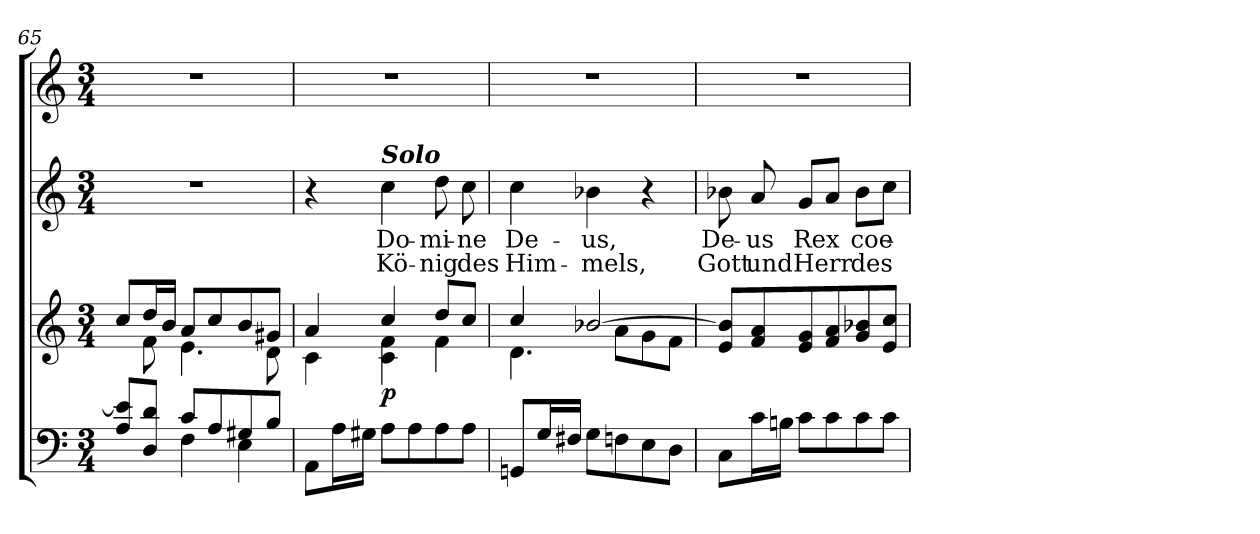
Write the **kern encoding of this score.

**kern	**kern	**dynam	**kern	**text	**text	**kern
*part3	*part3	*part3	*part2	*part2	*part2	*part1
*staff4	*staff3	*staff3/4	*staff2	*staff2	*staff2	*staff1
*clefF4	*clefG2	*	*clefG2	*	*	*clefG2
*k[]	*k[]	*	*k[]	*	*	*k[]
*C:	*C:	*	*C:	*	*	*C:
*M3/4	*M3/4	*	*M3/4	*	*	*M3/4
=65	=65	=65	=65	=65	=65	=65
*^	*^	*	*	*	*	*
8A/ 8e/]L	4ryy	8cc/L	8ryy	.	2.r	.	.	2.r
8D/ 8d/J	.	16dd/L	8f\	.	.	.	.	.
.	.	16b/JJ	.	.	.	.	.	.
8c/L	4F\	8a/L	4.e\	.	.	.	.	.
8A/	.	8cc/	.	.	.	.	.	.
8G#X/	4E\	8b/	.	.	.	.	.	.
8B/J	.	8g#X/J	8d\	.	.	.	.	.
*v	*v	*	*	*	*	*	*	*
=66	=66	=66	=66	=66	=66	=66	=66
8AA\L	4a/	4c\	.	4r	.	.	2.r
16A\L	.	.	.	.	.	.	.
16G#X\JJ	.	.	.	.	.	.	.
!	!	!	!	!LO:TX:a:Bi:t=Solo	!	!	!
!	!	!	!LO:DY:b	!	!LO:LY:b	!LO:LY:b	!
8A\L	4cc/	4c\ 4f\	p	4cc\	Do-	Kö-	.
8A\	.	.	.	.	.	.	.
!	!	!	!	!	!LO:LY:b	!LO:LY:b	!
8A\	8dd/L	4f\	.	8dd\	-mi-	-nig	.
!	!	!	!	!	!LO:LY:b	!LO:LY:b	!
8A\J	8cc/J	.	.	8cc\	-ne	des	.
=67	=67	=67	=67	=67	=67	=67	=67
!	!	!	!	!	!LO:LY:b	!LO:LY:b	!
8GGn/L	4cc/	4.d\	.	4cc\	De-	Him-	2.r
16G/L	.	.	.	.	.	.	.
16F#X/JJ	.	.	.	.	.	.	.
!	!	!	!	!	!LO:LY:b	!LO:LY:b	!
8G\L	[>2b-X/	.	.	4b-X\	-us,	-mels,	.
8Fn\	.	8a\L	.	.	.	.	.
8E\	.	8g\	.	4r	.	.	.
8D\J	.	8f\J	.	.	.	.	.
!!LO:LB:g=z
=68	=68	=68	=68	=68	=68	=68	=68
!	!	!	!	!	!LO:LY:b	!LO:LY:b	!
*	*v	*v	*	*	*	*	*
8C\L	8e/ 8b-/]L	.	8b-X\	De-	Gott	2.r
!	!	!	!	!LO:LY:b	!LO:LY:b	!
16c\L	8f/ 8a/	.	8a/	-us	und	.
16Bn\JJ	.	.	.	.	.	.
!	!	!	!	!LO:LY:b	!LO:LY:b	!
8c\L	8e/ 8g/	.	8g/L	Rex	Herr	.
8c\	8f/ 8a/	.	8a/J	.	.	.
!	!	!	!	!LO:LY:b	!LO:LY:b	!
8c\	8g/ 8b-X/	.	8b-\L	coe-	des	.
8c\J	8e/ 8cc/J	.	8cc\J	.	.	.
=	=	=	=	=	=	=
*-	*-	*-	*-	*-	*-	*-
